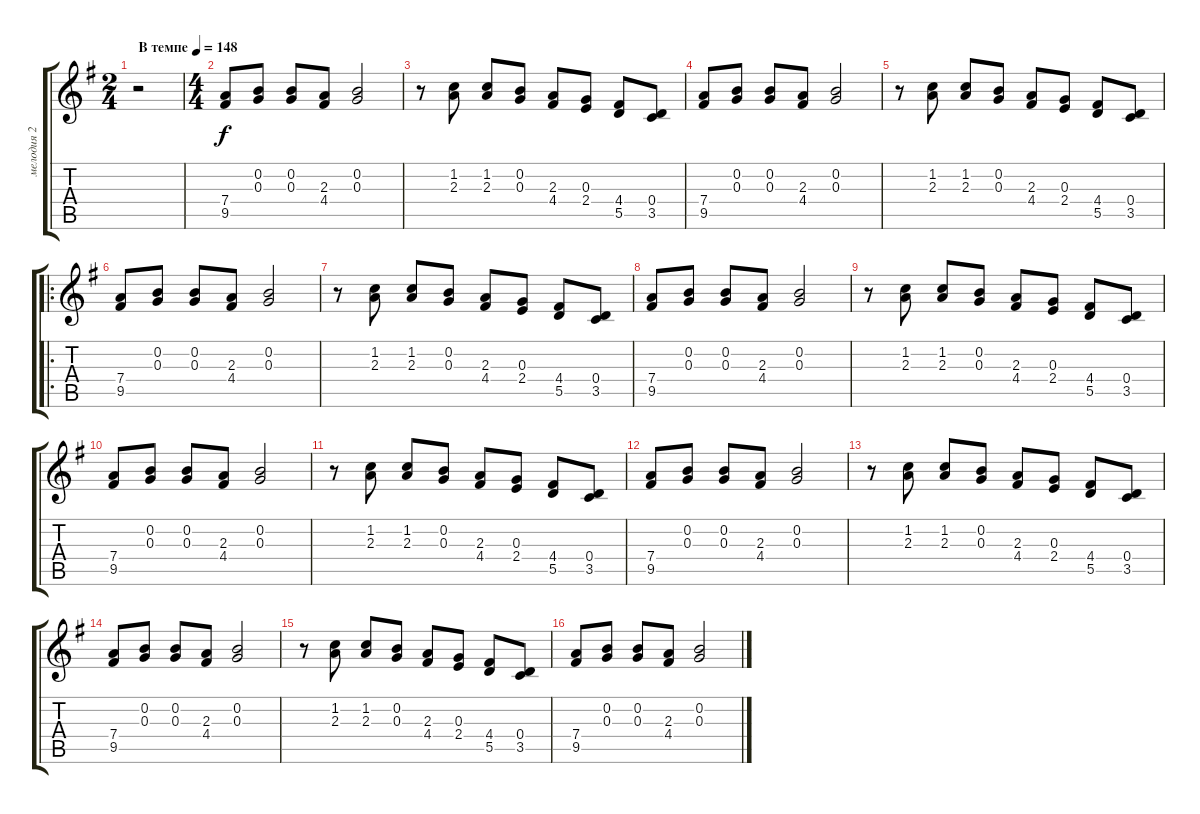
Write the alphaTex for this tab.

\track ("мелодия 2" "мелодия 2") {instrument electricguitarjazz}
\staff {score tabs}
\tuning (E4 B3 G3 D3 A2 E2) {hide}
\ts (2 4)
\tempo (148 "В темпе")
\clef g2
\ks g
r.2{dy f instrument electricguitarjazz} |
\ts (4 4)
(7.4 9.5).8 (0.2 0.3).8 (0.2 0.3).8 (2.3 4.4).8 (0.2 0.3).2 |
r.8 (1.2 2.3).8 (1.2 2.3).8 (0.2 0.3).8 (2.3 4.4).8 (0.3 2.4).8 (4.4 5.5).8 (0.4 3.5).8 |
(7.4 9.5).8 (0.2 0.3).8 (0.2 0.3).8 (2.3 4.4).8 (0.2 0.3).2 |
r.8 (1.2 2.3).8 (1.2 2.3).8 (0.2 0.3).8 (2.3 4.4).8 (0.3 2.4).8 (4.4 5.5).8 (0.4 3.5).8 |
\ro
(7.4 9.5).8 (0.2 0.3).8 (0.2 0.3).8 (2.3 4.4).8 (0.2 0.3).2 |
r.8 (1.2 2.3).8 (1.2 2.3).8 (0.2 0.3).8 (2.3 4.4).8 (0.3 2.4).8 (4.4 5.5).8 (0.4 3.5).8 |
(7.4 9.5).8 (0.2 0.3).8 (0.2 0.3).8 (2.3 4.4).8 (0.2 0.3).2 |
r.8 (1.2 2.3).8 (1.2 2.3).8 (0.2 0.3).8 (2.3 4.4).8 (0.3 2.4).8 (4.4 5.5).8 (0.4 3.5).8 |
(7.4 9.5).8 (0.2 0.3).8 (0.2 0.3).8 (2.3 4.4).8 (0.2 0.3).2 |
r.8 (1.2 2.3).8 (1.2 2.3).8 (0.2 0.3).8 (2.3 4.4).8 (0.3 2.4).8 (4.4 5.5).8 (0.4 3.5).8 |
(7.4 9.5).8 (0.2 0.3).8 (0.2 0.3).8 (2.3 4.4).8 (0.2 0.3).2 |
r.8 (1.2 2.3).8 (1.2 2.3).8 (0.2 0.3).8 (2.3 4.4).8 (0.3 2.4).8 (4.4 5.5).8 (0.4 3.5).8 |
(7.4 9.5).8 (0.2 0.3).8 (0.2 0.3).8 (2.3 4.4).8 (0.2 0.3).2 |
r.8 (1.2 2.3).8 (1.2 2.3).8 (0.2 0.3).8 (2.3 4.4).8 (0.3 2.4).8 (4.4 5.5).8 (0.4 3.5).8 |
(7.4 9.5).8 (0.2 0.3).8 (0.2 0.3).8 (2.3 4.4).8 (0.2 0.3).2
